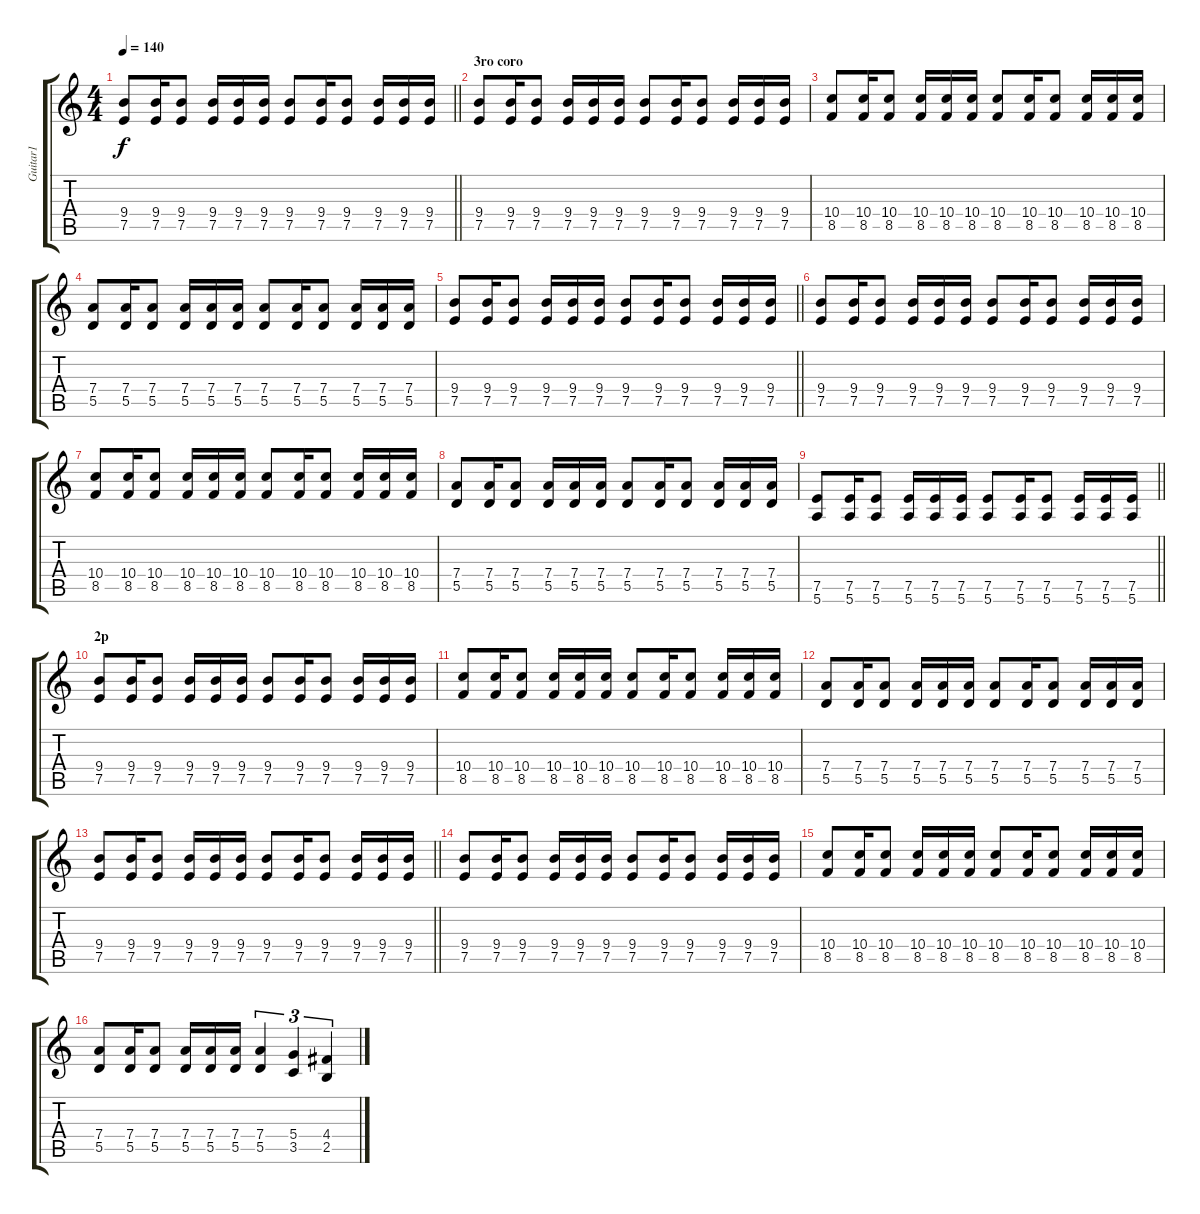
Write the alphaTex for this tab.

\track ("Guitar1" "Guitar1") {instrument overdrivenguitar}
\staff {score tabs}
\tuning (E4 B3 G3 D3 A2 E2) {hide}
\ts (4 4)
\tempo 140
\clef g2
\barLineRight lightlight
\ks c
(9.4 7.5).8{dy f} (9.4 7.5).16 (9.4 7.5).8 (9.4 7.5).16 (9.4 7.5).16 (9.4 7.5).16 (9.4 7.5).8 (9.4 7.5).16 (9.4 7.5).8 (9.4 7.5).16 (9.4 7.5).16 (9.4 7.5).16 |
\section ("" "3ro coro")
(9.4 7.5).8 (9.4 7.5).16 (9.4 7.5).8 (9.4 7.5).16 (9.4 7.5).16 (9.4 7.5).16 (9.4 7.5).8 (9.4 7.5).16 (9.4 7.5).8 (9.4 7.5).16 (9.4 7.5).16 (9.4 7.5).16 |
(10.4 8.5).8 (10.4 8.5).16 (10.4 8.5).8 (10.4 8.5).16 (10.4 8.5).16 (10.4 8.5).16 (10.4 8.5).8 (10.4 8.5).16 (10.4 8.5).8 (10.4 8.5).16 (10.4 8.5).16 (10.4 8.5).16 |
(7.4 5.5).8 (7.4 5.5).16 (7.4 5.5).8 (7.4 5.5).16 (7.4 5.5).16 (7.4 5.5).16 (7.4 5.5).8 (7.4 5.5).16 (7.4 5.5).8 (7.4 5.5).16 (7.4 5.5).16 (7.4 5.5).16 |
\barLineRight lightlight
(9.4 7.5).8 (9.4 7.5).16 (9.4 7.5).8 (9.4 7.5).16 (9.4 7.5).16 (9.4 7.5).16 (9.4 7.5).8 (9.4 7.5).16 (9.4 7.5).8 (9.4 7.5).16 (9.4 7.5).16 (9.4 7.5).16 |
(9.4 7.5).8 (9.4 7.5).16 (9.4 7.5).8 (9.4 7.5).16 (9.4 7.5).16 (9.4 7.5).16 (9.4 7.5).8 (9.4 7.5).16 (9.4 7.5).8 (9.4 7.5).16 (9.4 7.5).16 (9.4 7.5).16 |
(10.4 8.5).8 (10.4 8.5).16 (10.4 8.5).8 (10.4 8.5).16 (10.4 8.5).16 (10.4 8.5).16 (10.4 8.5).8 (10.4 8.5).16 (10.4 8.5).8 (10.4 8.5).16 (10.4 8.5).16 (10.4 8.5).16 |
(7.4 5.5).8 (7.4 5.5).16 (7.4 5.5).8 (7.4 5.5).16 (7.4 5.5).16 (7.4 5.5).16 (7.4 5.5).8 (7.4 5.5).16 (7.4 5.5).8 (7.4 5.5).16 (7.4 5.5).16 (7.4 5.5).16 |
\barLineRight lightlight
(7.5 5.6).8 (7.5 5.6).16 (7.5 5.6).8 (7.5 5.6).16 (7.5 5.6).16 (7.5 5.6).16 (7.5 5.6).8 (7.5 5.6).16 (7.5 5.6).8 (7.5 5.6).16 (7.5 5.6).16 (7.5 5.6).16 |
\section ("" "2p")
(9.4 7.5).8 (9.4 7.5).16 (9.4 7.5).8 (9.4 7.5).16 (9.4 7.5).16 (9.4 7.5).16 (9.4 7.5).8 (9.4 7.5).16 (9.4 7.5).8 (9.4 7.5).16 (9.4 7.5).16 (9.4 7.5).16 |
(10.4 8.5).8 (10.4 8.5).16 (10.4 8.5).8 (10.4 8.5).16 (10.4 8.5).16 (10.4 8.5).16 (10.4 8.5).8 (10.4 8.5).16 (10.4 8.5).8 (10.4 8.5).16 (10.4 8.5).16 (10.4 8.5).16 |
(7.4 5.5).8 (7.4 5.5).16 (7.4 5.5).8 (7.4 5.5).16 (7.4 5.5).16 (7.4 5.5).16 (7.4 5.5).8 (7.4 5.5).16 (7.4 5.5).8 (7.4 5.5).16 (7.4 5.5).16 (7.4 5.5).16 |
\barLineRight lightlight
(9.4 7.5).8 (9.4 7.5).16 (9.4 7.5).8 (9.4 7.5).16 (9.4 7.5).16 (9.4 7.5).16 (9.4 7.5).8 (9.4 7.5).16 (9.4 7.5).8 (9.4 7.5).16 (9.4 7.5).16 (9.4 7.5).16 |
(9.4 7.5).8 (9.4 7.5).16 (9.4 7.5).8 (9.4 7.5).16 (9.4 7.5).16 (9.4 7.5).16 (9.4 7.5).8 (9.4 7.5).16 (9.4 7.5).8 (9.4 7.5).16 (9.4 7.5).16 (9.4 7.5).16 |
(10.4 8.5).8 (10.4 8.5).16 (10.4 8.5).8 (10.4 8.5).16 (10.4 8.5).16 (10.4 8.5).16 (10.4 8.5).8 (10.4 8.5).16 (10.4 8.5).8 (10.4 8.5).16 (10.4 8.5).16 (10.4 8.5).16 |
(7.4 5.5).8 (7.4 5.5).16 (7.4 5.5).8 (7.4 5.5).16 (7.4 5.5).16 (7.4 5.5).16 (7.4 5.5).4{tu (3 2)} (5.4 3.5).4{tu (3 2)} (4.4 2.5).4{tu (3 2)}
